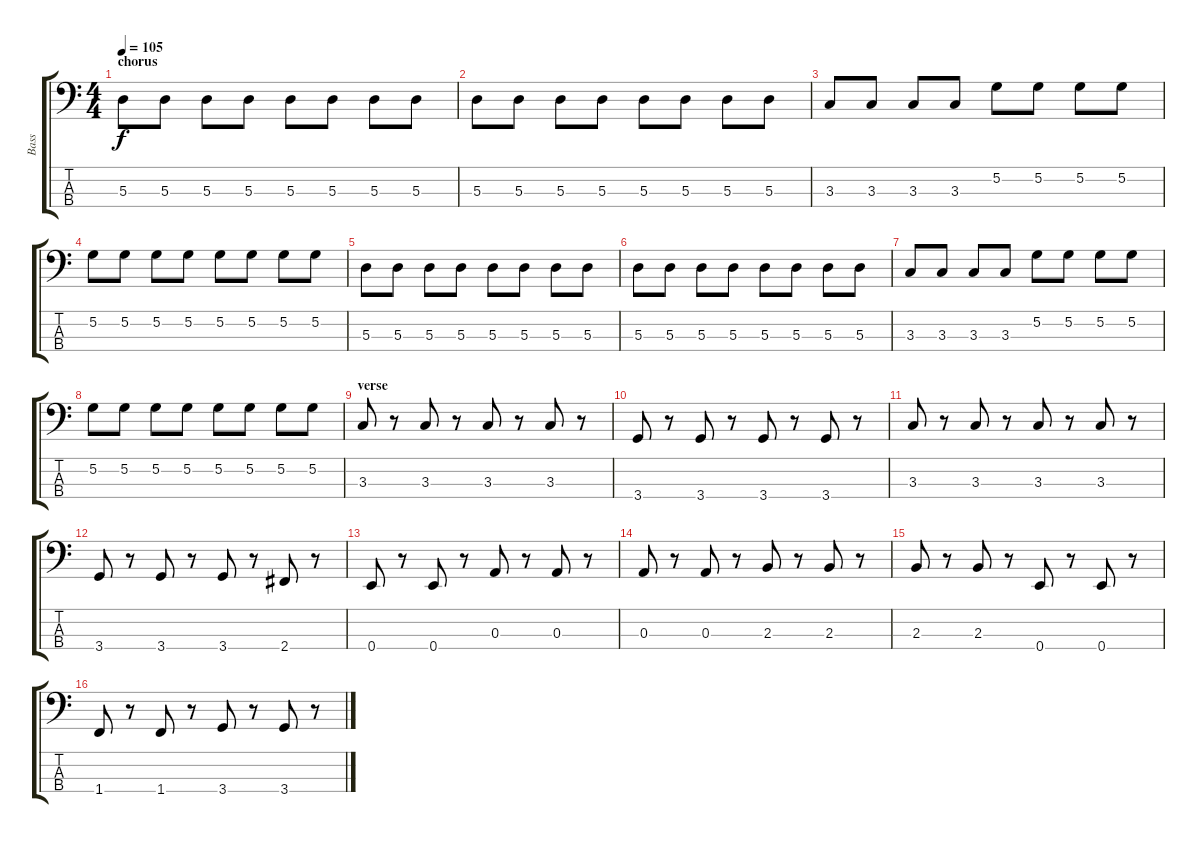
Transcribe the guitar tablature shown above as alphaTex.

\track ("Bass" "Bass") {instrument electricbassfinger}
\staff {score tabs}
\tuning (G2 D2 A1 E1) {hide}
\ts (4 4)
\section ("" "chorus")
\tempo 105
\clef f4
\ks c
5.3.8{dy f} 5.3.8 5.3.8 5.3.8 5.3.8 5.3.8 5.3.8 5.3.8 |
5.3.8 5.3.8 5.3.8 5.3.8 5.3.8 5.3.8 5.3.8 5.3.8 |
3.3.8 3.3.8 3.3.8 3.3.8 5.2.8 5.2.8 5.2.8 5.2.8 |
5.2.8 5.2.8 5.2.8 5.2.8 5.2.8 5.2.8 5.2.8 5.2.8 |
5.3.8 5.3.8 5.3.8 5.3.8 5.3.8 5.3.8 5.3.8 5.3.8 |
5.3.8 5.3.8 5.3.8 5.3.8 5.3.8 5.3.8 5.3.8 5.3.8 |
3.3.8 3.3.8 3.3.8 3.3.8 5.2.8 5.2.8 5.2.8 5.2.8 |
5.2.8 5.2.8 5.2.8 5.2.8 5.2.8 5.2.8 5.2.8 5.2.8 |
\section ("" "verse")
3.3.8 r.8 3.3.8 r.8 3.3.8 r.8 3.3.8 r.8 |
3.4.8 r.8 3.4.8 r.8 3.4.8 r.8 3.4.8 r.8 |
3.3.8 r.8 3.3.8 r.8 3.3.8 r.8 3.3.8 r.8 |
3.4.8 r.8 3.4.8 r.8 3.4.8 r.8 2.4.8 r.8 |
0.4.8 r.8 0.4.8 r.8 0.3.8 r.8 0.3.8 r.8 |
0.3.8 r.8 0.3.8 r.8 2.3.8 r.8 2.3.8 r.8 |
2.3.8 r.8 2.3.8 r.8 0.4.8 r.8 0.4.8 r.8 |
1.4.8 r.8 1.4.8 r.8 3.4.8 r.8 3.4.8 r.8
